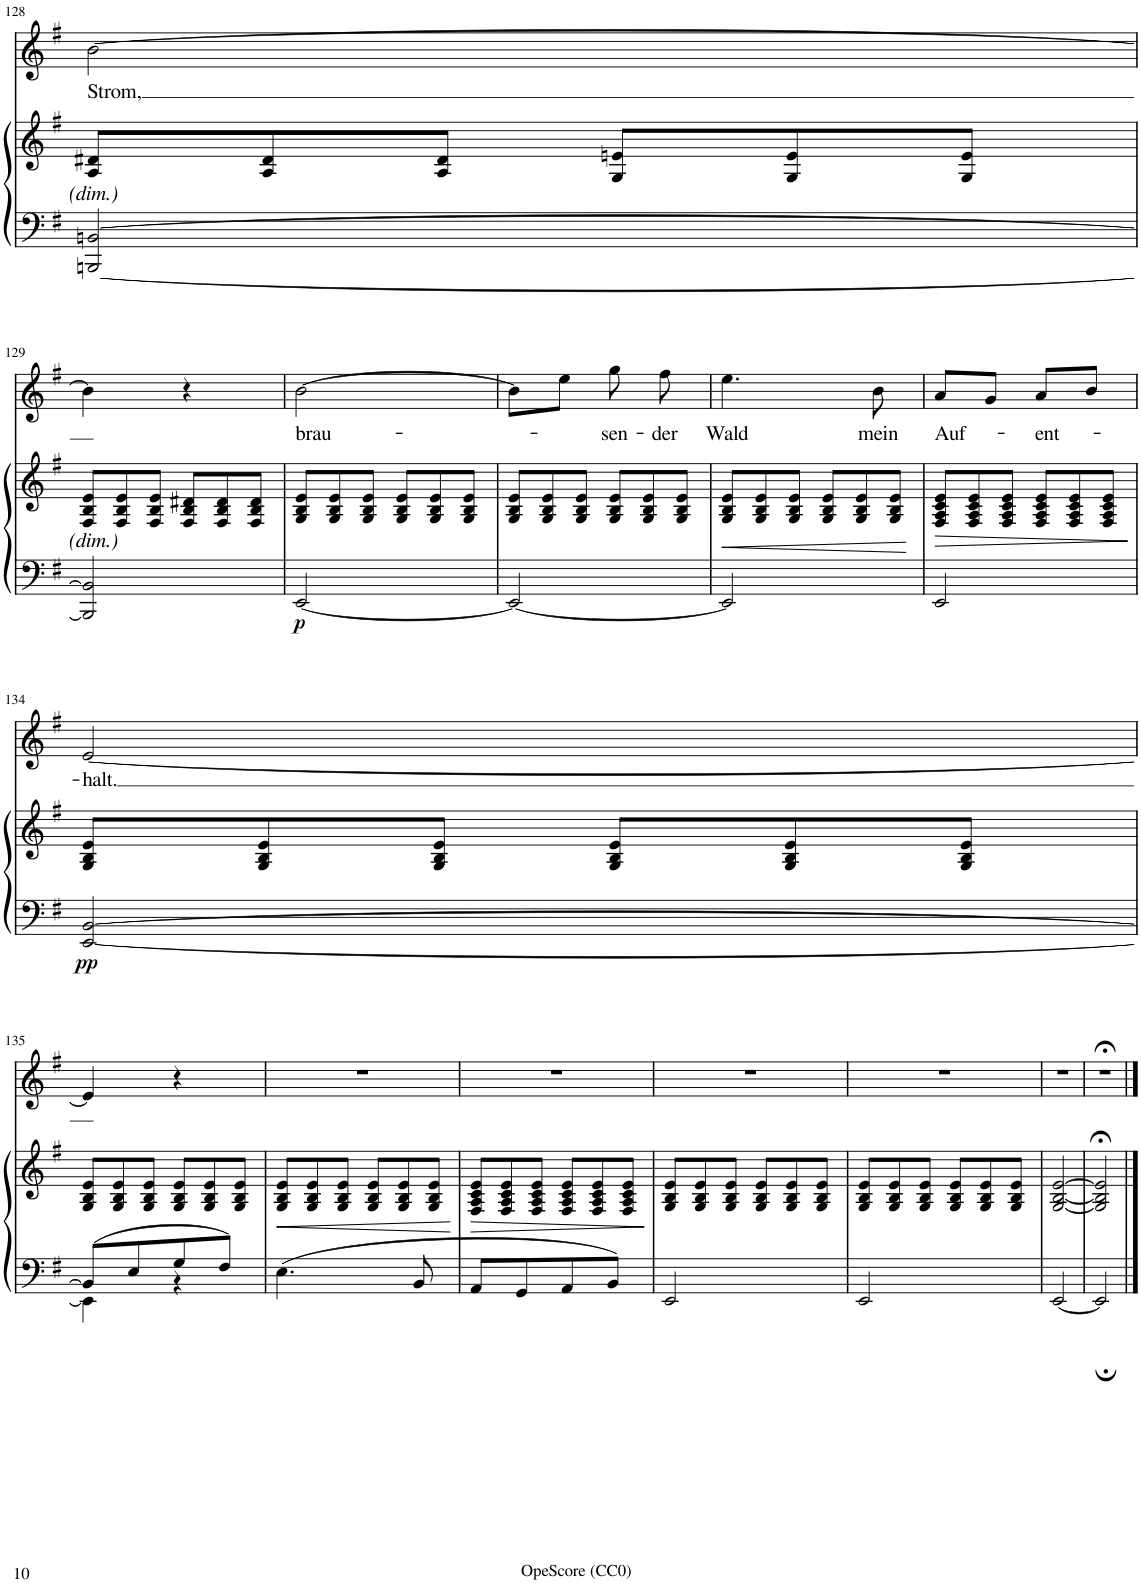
**kern	**kern	**dynam	**kern	**text
*part2	*part2	*part2	*part1	*part1
*staff3	*staff2	*staff2/3	*staff1	*staff1
*I"Piano	*	*	*I"Voice	*
*I'Pno	*	*	*	*
!!LO:PB:g=z
*clefF4	*clefG2	*	*clefG2	*
*k[f#]	*k[f#]	*	*k[f#]	*
*M2/4	*M2/4	*	*M2/4	*
*	*Xbrackettup	*	*	*
=128	=128	=128	=128	=128
!	!	!	!	!LO:LY:b
[2BBBn/ [2BBn/	12A/ 12d#X/L	.	[2b\	Strom,
.	12A/ 12d#/	.	.	.
.	12A/ 12d#/J	.	.	.
.	12G/ 12en/L	.	.	.
.	12G/ 12e/	.	.	.
.	12G/ 12e/J	.	.	.
!!LO:LB:g=z
=129	=129	=129	=129	=129
2BBBn/] 2BBn/]	12F#/ 12B/ 12e/L	.	4b\]	.
.	12F#/ 12B/ 12e/	.	.	.
.	12F#/ 12B/ 12e/J	.	.	.
.	12F#/ 12B/ 12d#X/L	.	4r	.
.	12F#/ 12B/ 12d#/	.	.	.
.	12F#/ 12B/ 12d#/J	.	.	.
=130	=130	=130	=130	=130
!	!	!LO:DY:b=2	!	!LO:LY:b
[2EE/	12G/ 12B/ 12e/L	p	[2b\	brau-
.	12G/ 12B/ 12e/	.	.	.
.	12G/ 12B/ 12e/J	.	.	.
.	12G/ 12B/ 12e/L	.	.	.
.	12G/ 12B/ 12e/	.	.	.
.	12G/ 12B/ 12e/J	.	.	.
=131	=131	=131	=131	=131
2EE/_	12G/ 12B/ 12e/L	.	8b\L]	.
.	12G/ 12B/ 12e/	.	.	.
.	.	.	8ee\J	.
.	12G/ 12B/ 12e/J	.	.	.
!	!	!	!	!LO:LY:b
.	12G/ 12B/ 12e/L	.	8gg\	-sen-
.	12G/ 12B/ 12e/	.	.	.
!	!	!	!	!LO:LY:b
.	.	.	8ff#\	-der
.	12G/ 12B/ 12e/J	.	.	.
=132	=132	=132	=132	=132
!	!	!	!	!LO:LY:b
2EE/]	12G/ 12B/ 12e/L	.	4.ee\	Wald
.	12G/ 12B/ 12e/	.	.	.
.	12G/ 12B/ 12e/J	.	.	.
.	12G/ 12B/ 12e/L	.	.	.
.	12G/ 12B/ 12e/	.	.	.
!	!	!	!	!LO:LY:b
.	.	.	8b\	mein
.	12G/ 12B/ 12e/J	.	.	.
=133	=133	=133	=133	=133
!	!	!LO:HP:b	!	!LO:LY:b
2EE/	12F#/ 12A/ 12c/ 12e/L	>	8a/L	Auf-
.	12F#/ 12A/ 12c/ 12e/	.	.	.
.	.	.	8g/J	.
.	12F#/ 12A/ 12c/ 12e/J	.	.	.
!	!	!	!	!LO:LY:b
.	12F#/ 12A/ 12c/ 12e/L	.	8a/L	-ent-
.	12F#/ 12A/ 12c/ 12e/	.	.	.
.	.	.	8b/J	.
.	12F#/ 12A/ 12c/ 12e/J	.	.	.
.	.	]	.	.
!!LO:LB:g=z
=134	=134	=134	=134	=134
!	!	!LO:DY:b=2	!	!LO:LY:b
[<2EE/ [2BB/	12G/ 12B/ 12e/L	pp	[2e/	-halt.
.	12G/ 12B/ 12e/	.	.	.
.	12G/ 12B/ 12e/J	.	.	.
.	12G/ 12B/ 12e/L	.	.	.
.	12G/ 12B/ 12e/	.	.	.
.	12G/ 12B/ 12e/J	.	.	.
!!LO:LB:g=z
=135	=135	=135	=135	=135
*^	*	*	*	*
8BB/L]	4EE\]	12G/ 12B/ 12e/L	.	4e/]	.
.	.	12G/ 12B/ 12e/	.	.	.
8E/	.	.	.	.	.
.	.	12G/ 12B/ 12e/J	.	.	.
8G/	4r	12G/ 12B/ 12e/L	.	4r	.
.	.	12G/ 12B/ 12e/	.	.	.
8F#/J	.	.	.	.	.
.	.	12G/ 12B/ 12e/J	.	.	.
*v	*v	*	*	*	*
=136	=136	=136	=136	=136
!	!	!LO:HP:b	!	!
4.E\	12G/ 12B/ 12e/L	<	2r	.
.	12G/ 12B/ 12e/	.	.	.
.	12G/ 12B/ 12e/J	.	.	.
.	12G/ 12B/ 12e/L	.	.	.
.	12G/ 12B/ 12e/	.	.	.
8BB/	.	.	.	.
.	12G/ 12B/ 12e/J	.	.	.
.	.	[	.	.
=137	=137	=137	=137	=137
!	!	!LO:HP:b	!	!
8AA/L	12F#/ 12A/ 12c/ 12e/L	>	2r	.
.	12F#/ 12A/ 12c/ 12e/	.	.	.
8GG/	.	.	.	.
.	12F#/ 12A/ 12c/ 12e/J	.	.	.
8AA/	12F#/ 12A/ 12c/ 12e/L	.	.	.
.	12F#/ 12A/ 12c/ 12e/	.	.	.
8BB/J	.	.	.	.
.	12F#/ 12A/ 12c/ 12e/J	.	.	.
.	.	]	.	.
=138	=138	=138	=138	=138
2EE/	12G/ 12B/ 12e/L	.	2r	.
.	12G/ 12B/ 12e/	.	.	.
.	12G/ 12B/ 12e/J	.	.	.
.	12G/ 12B/ 12e/L	.	.	.
.	12G/ 12B/ 12e/	.	.	.
.	12G/ 12B/ 12e/J	.	.	.
=139	=139	=139	=139	=139
2EE/	12G/ 12B/ 12e/L	.	2r	.
.	12G/ 12B/ 12e/	.	.	.
.	12G/ 12B/ 12e/J	.	.	.
.	12G/ 12B/ 12e/L	.	.	.
.	12G/ 12B/ 12e/	.	.	.
.	12G/ 12B/ 12e/J	.	.	.
=140	=140	=140	=140	=140
[2EE/	[2G/ [2B/ [2e/	.	2r	.
=141	=141	=141	=141	=141
2EE;/]	2G/];< 2B/];< 2e/];<	.	2r;<	.
==	==	==	==	==
*-	*-	*-	*-	*-
